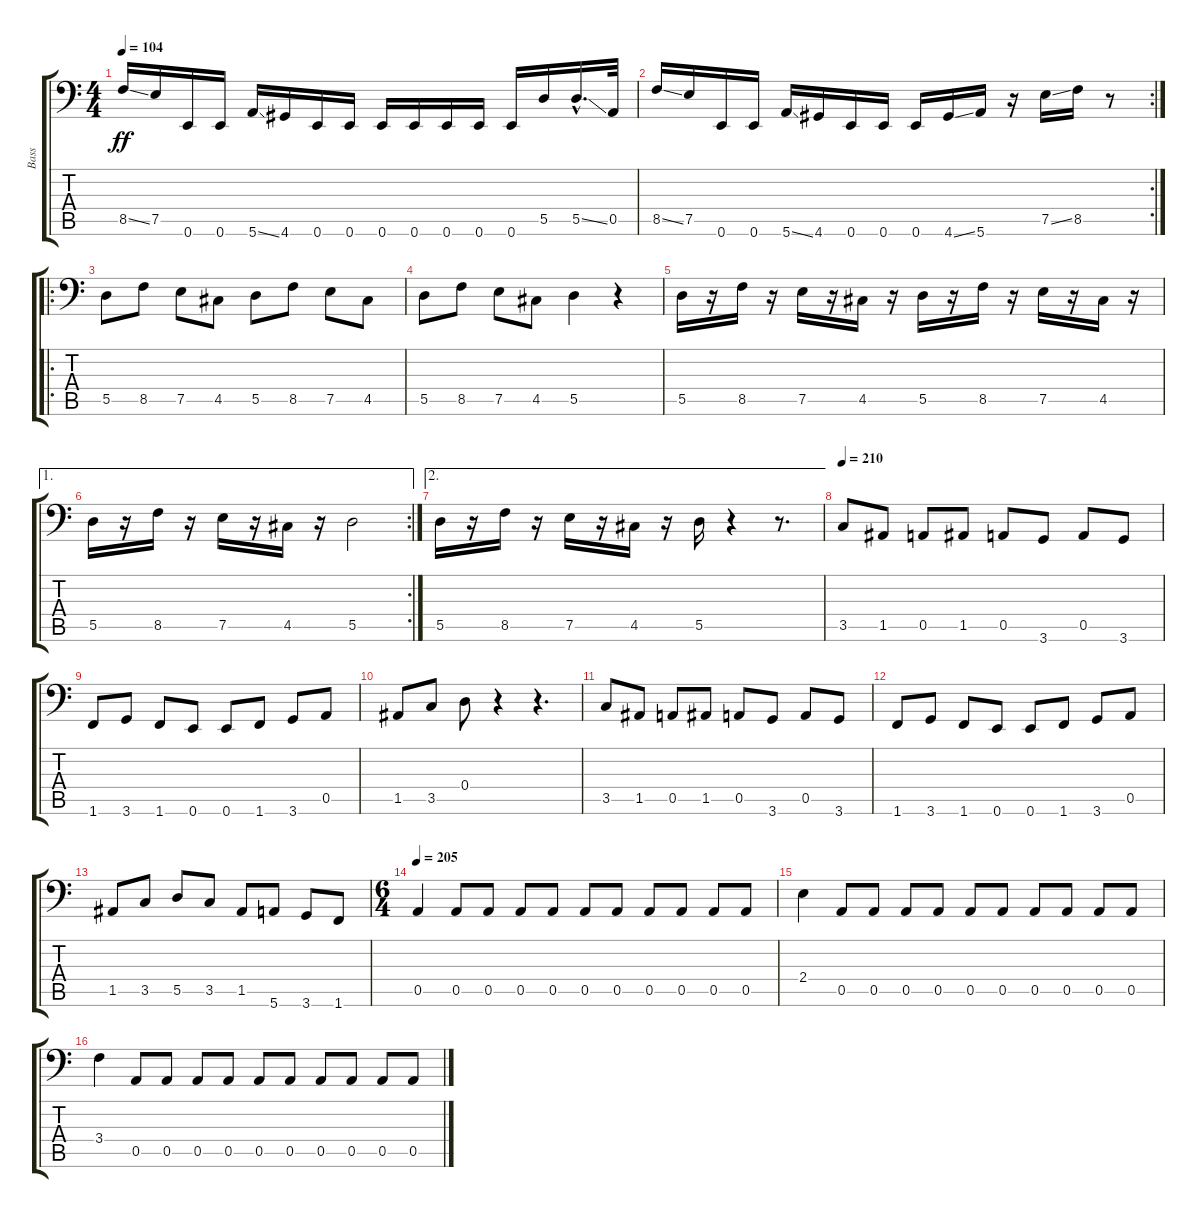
\track ("Bass" "Bass") {instrument electricbasspick}
\staff {score tabs}
\tuning (E3 B2 G2 D2 A1 E1) {hide}
\ts (4 4)
\tempo 104
\clef f4
\ks c
8.5{ss}.16{dy ff} 7.5.16 0.6.16 0.6.16 5.6{ss}.16 4.6.16 0.6.16 0.6.16 0.6.16 0.6.16 0.6.16 0.6.16 0.6.16 5.5.16 5.5{ss hac}.16{d} 0.5.32 |
\rc 2
8.5{ss}.16 7.5.16 0.6.16 0.6.16 5.6{ss}.16 4.6.16 0.6.16 0.6.16 0.6.16 4.6{ss}.16 5.6.16 r.16 7.5{ss}.16 8.5.16 r.8 |
\ro
5.5.8 8.5.8 7.5.8 4.5.8 5.5.8 8.5.8 7.5.8 4.5.8 |
5.5.8 8.5.8 7.5.8 4.5.8 5.5.4 r.4 |
5.5.16 r.16 8.5.16 r.16 7.5.16 r.16 4.5.16 r.16 5.5.16 r.16 8.5.16 r.16 7.5.16 r.16 4.5.16 r.16 |
\ae 1
\rc 2
5.5.16 r.16 8.5.16 r.16 7.5.16 r.16 4.5.16 r.16 5.5.2 |
\ae 2
5.5.16 r.16 8.5.16 r.16 7.5.16 r.16 4.5.16 r.16 5.5.16 r.4 r.8{d} |
\tempo 210
3.5.8 1.5.8 0.5.8 1.5.8 0.5.8 3.6.8 0.5.8 3.6.8 |
1.6.8 3.6.8 1.6.8 0.6.8 0.6.8 1.6.8 3.6.8 0.5.8 |
1.5.8 3.5.8 0.4.8 r.4 r.4{d} |
3.5.8 1.5.8 0.5.8 1.5.8 0.5.8 3.6.8 0.5.8 3.6.8 |
1.6.8 3.6.8 1.6.8 0.6.8 0.6.8 1.6.8 3.6.8 0.5.8 |
1.5.8 3.5.8 5.5.8 3.5.8 1.5.8 5.6.8 3.6.8 1.6.8 |
\ts (6 4)
\tempo 205
0.5.4 0.5.8 0.5.8 0.5.8 0.5.8 0.5.8 0.5.8 0.5.8 0.5.8 0.5.8 0.5.8 |
2.4.4 0.5.8 0.5.8 0.5.8 0.5.8 0.5.8 0.5.8 0.5.8 0.5.8 0.5.8 0.5.8 |
3.4.4 0.5.8 0.5.8 0.5.8 0.5.8 0.5.8 0.5.8 0.5.8 0.5.8 0.5.8 0.5.8
